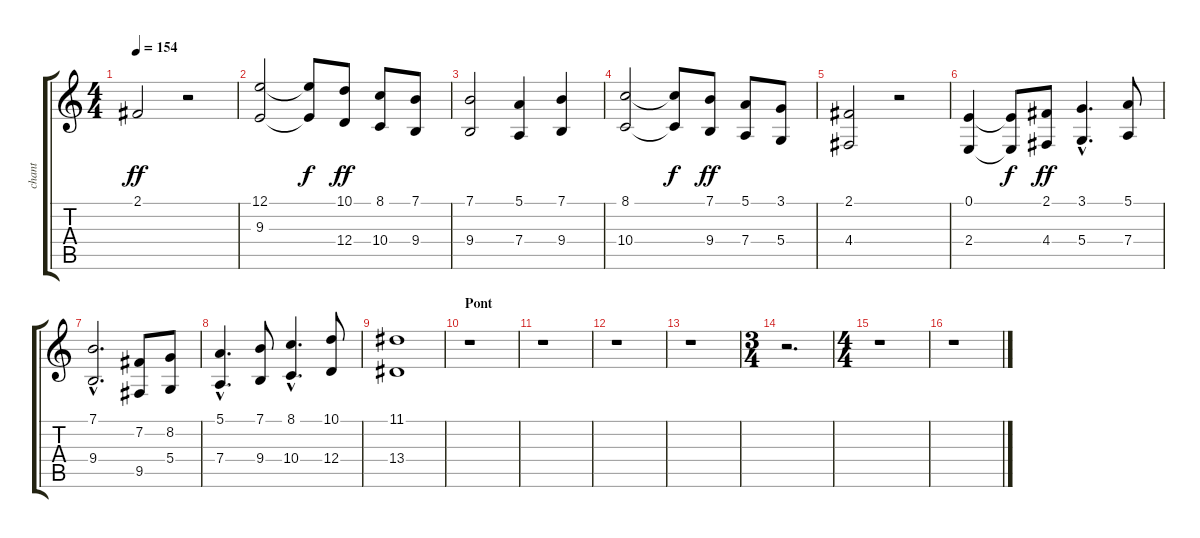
\track ("chant" "chant") {instrument choiraahs}
\staff {score tabs}
\tuning (E4 B3 G3 D3 A2 E2) {hide}
\ts (4 4)
\tempo 154
\clef g2
\ks c
2.1.2{dy ff} r.2 |
(12.1 9.3).2 (12.1{t} 9.3{t}).8{dy f} (10.1 12.4).8{dy ff} (8.1 10.4).8 (7.1 9.4).8 |
(7.1 9.4).2 (5.1 7.4).4 (7.1 9.4).4 |
(8.1 10.4).2 (8.1{t} 10.4{t}).8{dy f} (7.1 9.4).8{dy ff} (5.1 7.4).8 (3.1 5.4).8 |
(2.1 4.4).2 r.2 |
(0.1 2.4).4 (0.1{t} 2.4{t}).8{dy f} (2.1 4.4).8{dy ff} (3.1{hac} 5.4{hac}).4{d} (5.1 7.4).8 |
(7.1{hac} 9.4{hac}).2{d} (7.2 9.5).8 (8.2 5.4).8 |
(5.1{hac} 7.4{hac}).4{d} (7.1 9.4).8 (8.1{hac} 10.4{hac}).4{d} (10.1 12.4).8 |
(11.1 13.4).1 |
\section ("" "Pont")
r.1 |
r.1 |
r.1 |
r.1 |
\ts (3 4)
r.2{d} |
\ts (4 4)
r.1 |
r.1
